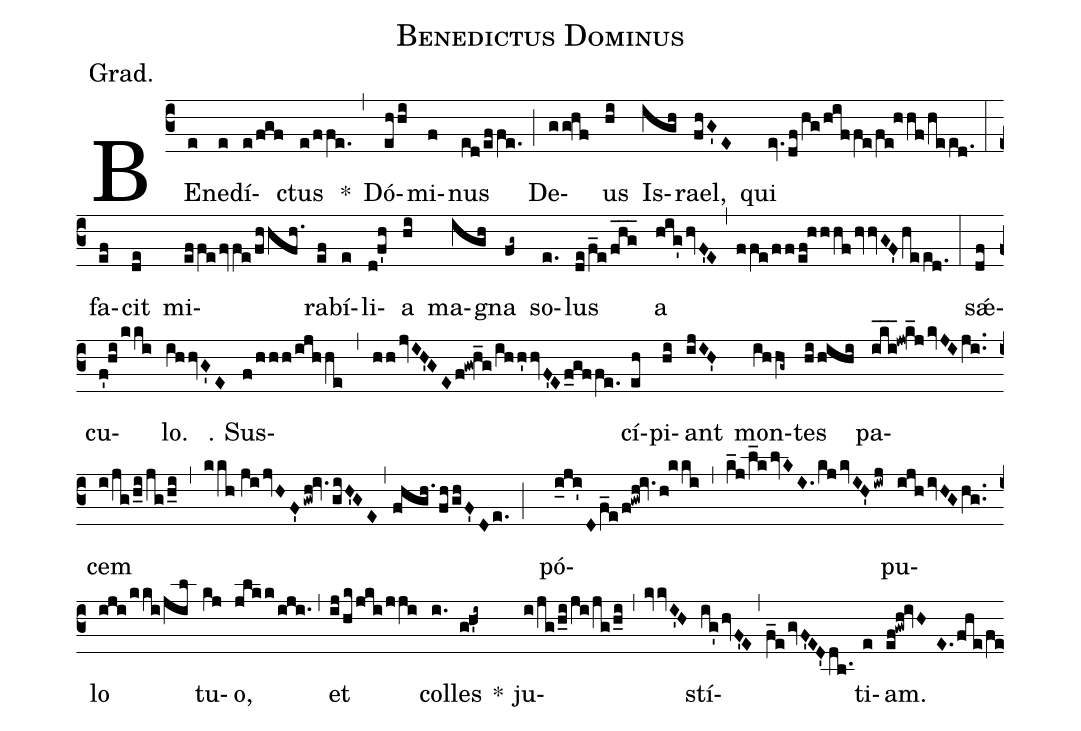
office-part: gradual;
name: Benedictus Dominus;
mode: 7;
annotation: Grad.;
%%
(c3) BE(e)ne(e)dí(e/fgf)ctus(e/ffe.) *(,) Dó(ehhi)mi(f)nus(ed/ef/fe.) (;) De(gg!hf)us(hi) Is(igh)rael,(fhG'E) qui(ev.df/hg/hiffe/fe!hhf/heed.) (:) fa(ef)cit(de) mi(effefvfe/fhhfh.)ra(ef)bí(e)li(d!f'h)a(hi) ma(igh)gna(fg~) so(e.)lus(de/f_e/fhg___) a(hig'hvF'E,ffe/ff/ef!hhhf/hvvGF'heed.) (:) s<sp>'ae</sp>(df)cu(f'!hi/kki)lo.(ihhvG'E) ℣. Sus(f/hhh/ijhhe,hhjvIH'GEf!gw!h_g/ihh'hvF'Ef_gffe.)cí(eh)pi(hi)ant(ijIH') mon(ihhg~)tes(hi/hihi) pa(iki___!jw!k_jkvJIji..)cem(i/jg/h_i/jg/h_i,kkh//jijvHF'gwh!iv.giH'GE,fhgh./fh/ghF'De.;) pó(i_ji'Df_e/f!gwh!iv.h!kki,k_j/l_klvKI.kjkvIH'iwj)pu(ijhivHGhg..)lo(iji/kki/jil) tu(kj)o,(jlkk/iji.) (,) et(ij/hk/jki/jji) col(i.)les(g!h'i~) *() ju(i/jg/h_i/ji/jg/h_i,kvvI'H)stí(ig'hvF'E,f_egvF'ED'db.)ti(e)am.(ef!gwh!ivHE.fhe/fe)
